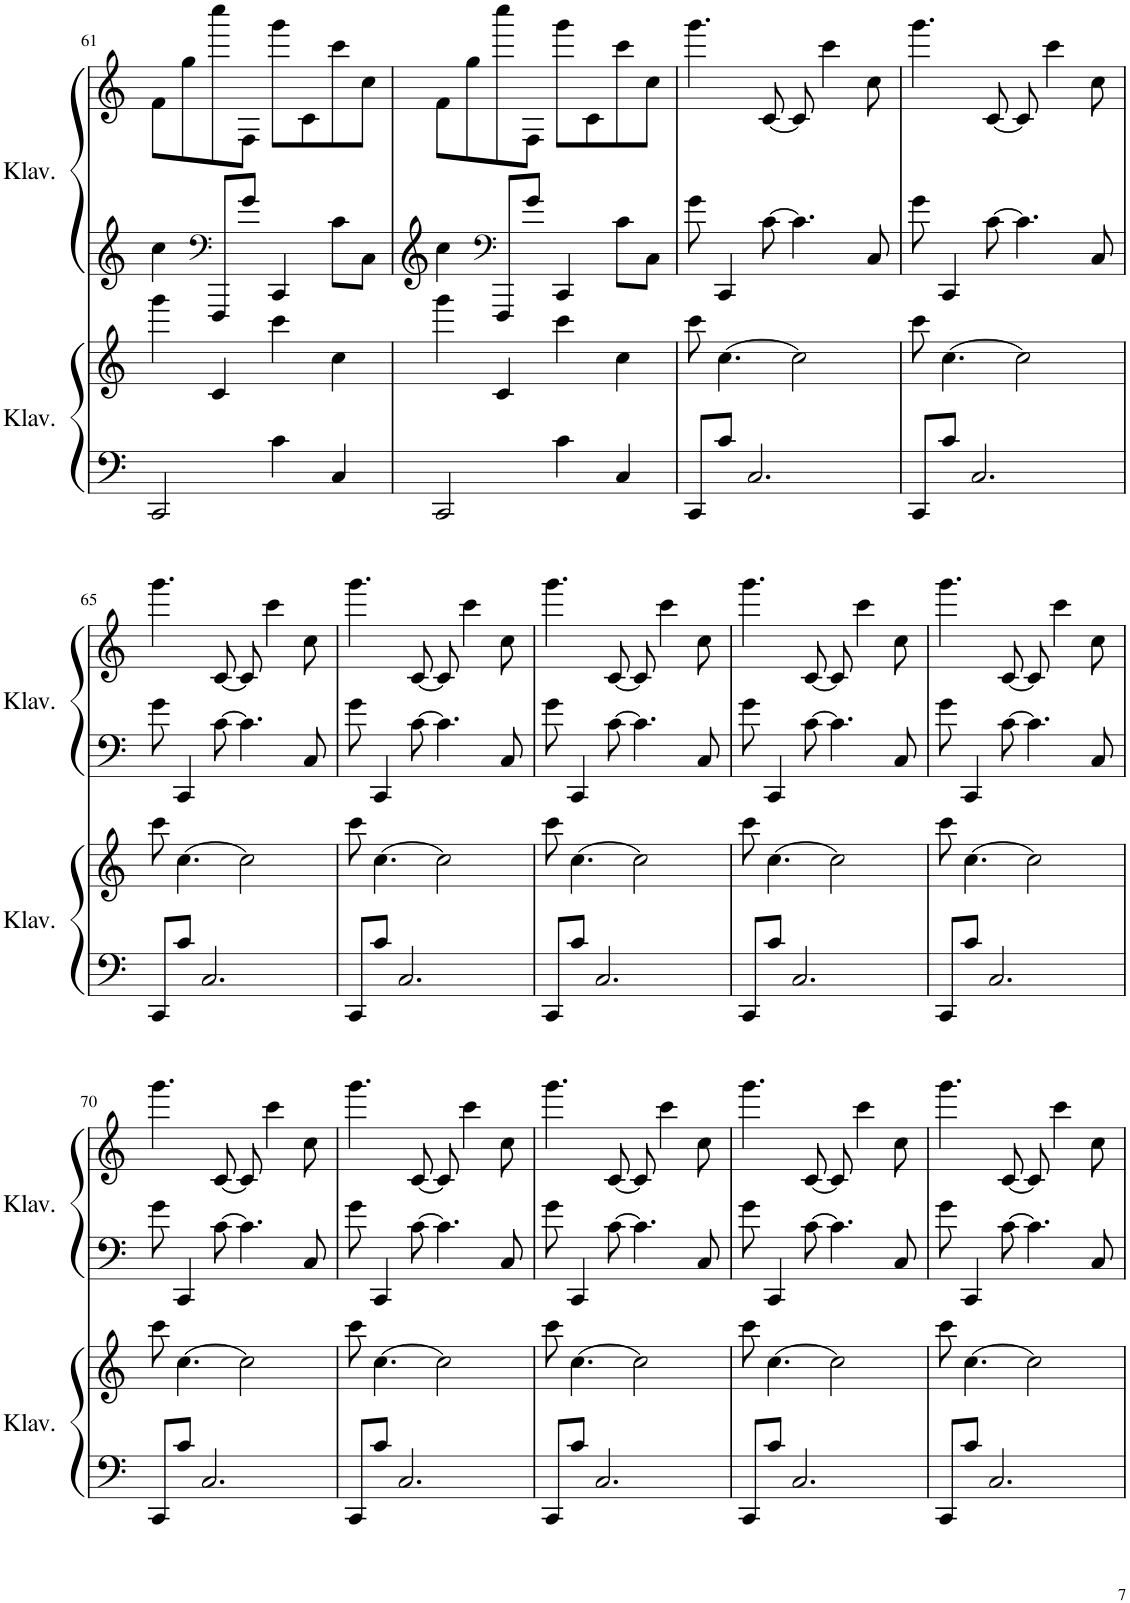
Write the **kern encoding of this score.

**kern	**kern	**kern	**kern
*part2	*part2	*part1	*part1
*staff4	*staff3	*staff2	*staff1
*I"Klavier, Piano	*	*I"Klavier, Piano	*
*I'Klav.	*	*I'Klav.	*
!!LO:PB:g=z
*clefF4	*clefG2	*clefF4	*clefG2
*k[]	*k[]	*k[]	*k[]
*M4/4	*M4/4	*M4/4	*M4/4
=61	=61	=61	=61
2CC/	4ggg\	4cc\	8f\L
.	.	.	8gg\
*	*	*clefF4	*
.	4c/	8FFF/L	8cccc\
.	.	8g/J	8F\J
4c\	4ccc\	4CC/	8ggg\L
.	.	.	8c\
4C/	4cc\	8c\L	8ccc\
.	.	8C\J	8cc\J
=62	=62	=62	=62
2CC/	4ggg\	4cc\	8f\L
.	.	.	8gg\
*	*	*clefF4	*
.	4c/	8FFF/L	8cccc\
.	.	8g/J	8F\J
4c\	4ccc\	4CC/	8ggg\L
.	.	.	8c\
4C/	4cc\	8c\L	8ccc\
.	.	8C\J	8cc\J
=63	=63	=63	=63
8CC/L	8ccc\	8g\	4.ggg\
8c/J	[4.cc\	4CC/	.
2.C/	.	.	.
.	.	[8c\	[8c/
.	2cc\]	4.c\]	8c/]
.	.	.	4ccc\
.	.	8C/	8cc\
=64	=64	=64	=64
8CC/L	8ccc\	8g\	4.ggg\
8c/J	[4.cc\	4CC/	.
2.C/	.	.	.
.	.	[8c\	[8c/
.	2cc\]	4.c\]	8c/]
.	.	.	4ccc\
.	.	8C/	8cc\
!!LO:LB:g=z
=65	=65	=65	=65
8CC/L	8ccc\	8g\	4.ggg\
8c/J	[4.cc\	4CC/	.
2.C/	.	.	.
.	.	[8c\	[8c/
.	2cc\]	4.c\]	8c/]
.	.	.	4ccc\
.	.	8C/	8cc\
=66	=66	=66	=66
8CC/L	8ccc\	8g\	4.ggg\
8c/J	[4.cc\	4CC/	.
2.C/	.	.	.
.	.	[8c\	[8c/
.	2cc\]	4.c\]	8c/]
.	.	.	4ccc\
.	.	8C/	8cc\
=67	=67	=67	=67
8CC/L	8ccc\	8g\	4.ggg\
8c/J	[4.cc\	4CC/	.
2.C/	.	.	.
.	.	[8c\	[8c/
.	2cc\]	4.c\]	8c/]
.	.	.	4ccc\
.	.	8C/	8cc\
=68	=68	=68	=68
8CC/L	8ccc\	8g\	4.ggg\
8c/J	[4.cc\	4CC/	.
2.C/	.	.	.
.	.	[8c\	[8c/
.	2cc\]	4.c\]	8c/]
.	.	.	4ccc\
.	.	8C/	8cc\
=69	=69	=69	=69
8CC/L	8ccc\	8g\	4.ggg\
8c/J	[4.cc\	4CC/	.
2.C/	.	.	.
.	.	[8c\	[8c/
.	2cc\]	4.c\]	8c/]
.	.	.	4ccc\
.	.	8C/	8cc\
!!LO:LB:g=z
=70	=70	=70	=70
8CC/L	8ccc\	8g\	4.ggg\
8c/J	[4.cc\	4CC/	.
2.C/	.	.	.
.	.	[8c\	[8c/
.	2cc\]	4.c\]	8c/]
.	.	.	4ccc\
.	.	8C/	8cc\
=71	=71	=71	=71
8CC/L	8ccc\	8g\	4.ggg\
8c/J	[4.cc\	4CC/	.
2.C/	.	.	.
.	.	[8c\	[8c/
.	2cc\]	4.c\]	8c/]
.	.	.	4ccc\
.	.	8C/	8cc\
=72	=72	=72	=72
8CC/L	8ccc\	8g\	4.ggg\
8c/J	[4.cc\	4CC/	.
2.C/	.	.	.
.	.	[8c\	[8c/
.	2cc\]	4.c\]	8c/]
.	.	.	4ccc\
.	.	8C/	8cc\
=73	=73	=73	=73
8CC/L	8ccc\	8g\	4.ggg\
8c/J	[4.cc\	4CC/	.
2.C/	.	.	.
.	.	[8c\	[8c/
.	2cc\]	4.c\]	8c/]
.	.	.	4ccc\
.	.	8C/	8cc\
=74	=74	=74	=74
8CC/L	8ccc\	8g\	4.ggg\
8c/J	[4.cc\	4CC/	.
2.C/	.	.	.
.	.	[8c\	[8c/
.	2cc\]	4.c\]	8c/]
.	.	.	4ccc\
.	.	8C/	8cc\
=	=	=	=
*-	*-	*-	*-
